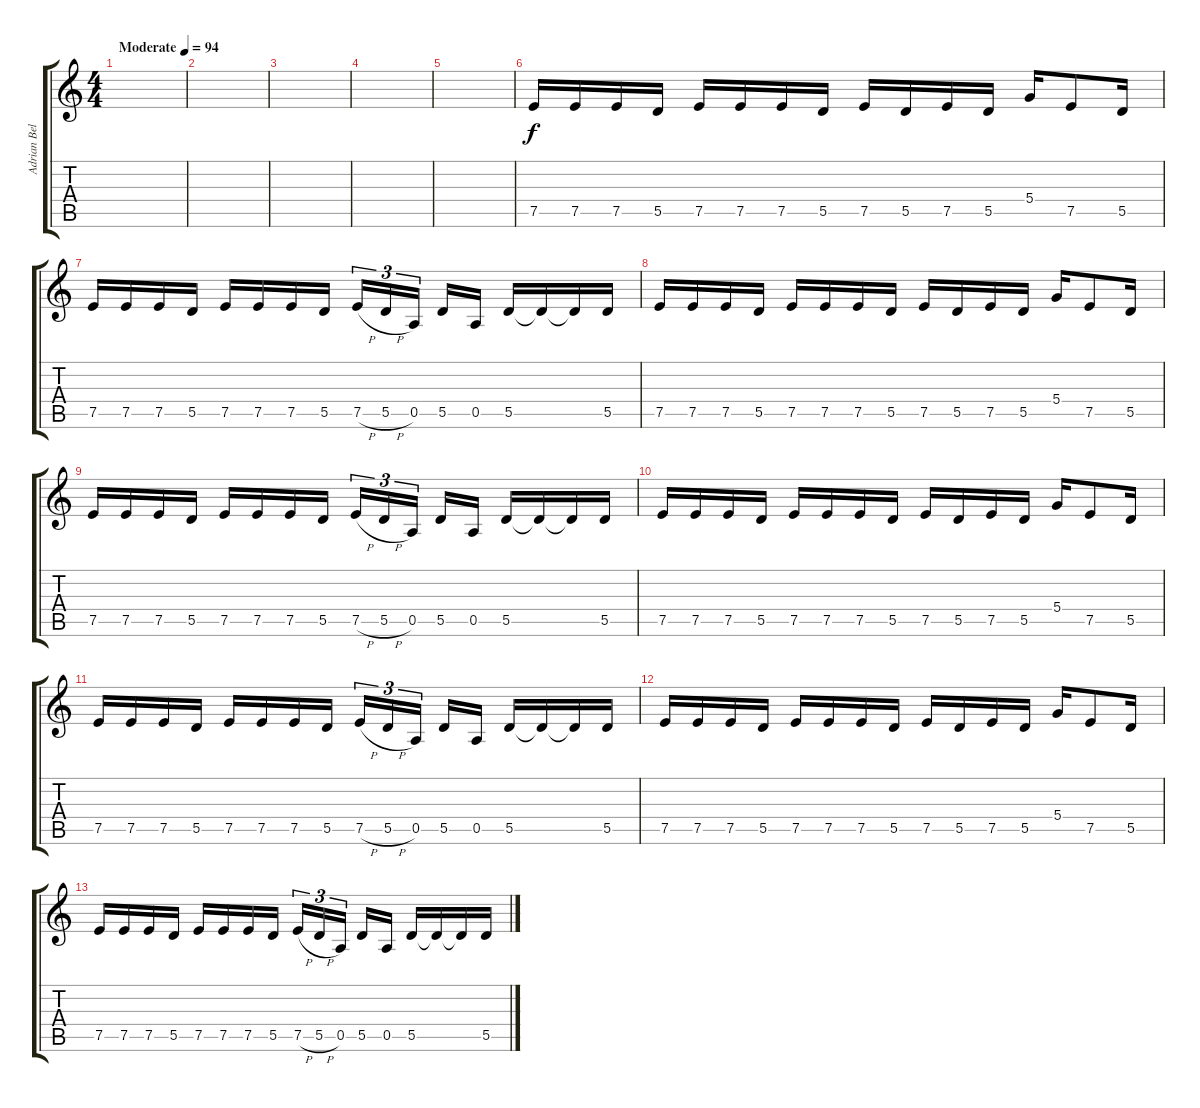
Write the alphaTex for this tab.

\track ("Adrian Belew" "Adrian Bel") {instrument distortionguitar}
\staff {score tabs}
\tuning (E4 B3 G3 D3 A2 E2) {hide}
\ts (4 4)
\tempo (94 "Moderate")
\clef g2
\ks c
|
|
|
|
|
7.5.16 7.5.16 7.5.16 5.5.16 7.5.16 7.5.16 7.5.16 5.5.16 7.5.16 5.5.16 7.5.16 5.5.16 5.4.16 7.5.8 5.5.16 |
7.5.16 7.5.16 7.5.16 5.5.16 7.5.16 7.5.16 7.5.16 5.5.16 7.5{h}.16{tu (3 2)} 5.5{h}.16{tu (3 2)} 0.5.16{tu (3 2) beam splitsecondary} 5.5.16 0.5.16 5.5.16 5.5{t}.16 5.5{t}.16 5.5.16 |
7.5.16 7.5.16 7.5.16 5.5.16 7.5.16 7.5.16 7.5.16 5.5.16 7.5.16 5.5.16 7.5.16 5.5.16 5.4.16 7.5.8 5.5.16 |
7.5.16 7.5.16 7.5.16 5.5.16 7.5.16 7.5.16 7.5.16 5.5.16 7.5{h}.16{tu (3 2)} 5.5{h}.16{tu (3 2)} 0.5.16{tu (3 2) beam splitsecondary} 5.5.16 0.5.16 5.5.16 5.5{t}.16 5.5{t}.16 5.5.16 |
7.5.16 7.5.16 7.5.16 5.5.16 7.5.16 7.5.16 7.5.16 5.5.16 7.5.16 5.5.16 7.5.16 5.5.16 5.4.16 7.5.8 5.5.16 |
7.5.16 7.5.16 7.5.16 5.5.16 7.5.16 7.5.16 7.5.16 5.5.16 7.5{h}.16{tu (3 2)} 5.5{h}.16{tu (3 2)} 0.5.16{tu (3 2) beam splitsecondary} 5.5.16 0.5.16 5.5.16 5.5{t}.16 5.5{t}.16 5.5.16 |
7.5.16 7.5.16 7.5.16 5.5.16 7.5.16 7.5.16 7.5.16 5.5.16 7.5.16 5.5.16 7.5.16 5.5.16 5.4.16 7.5.8 5.5.16 |
7.5.16 7.5.16 7.5.16 5.5.16 7.5.16 7.5.16 7.5.16 5.5.16 7.5{h}.16{tu (3 2)} 5.5{h}.16{tu (3 2)} 0.5.16{tu (3 2) beam splitsecondary} 5.5.16 0.5.16 5.5.16 5.5{t}.16 5.5{t}.16 5.5.16
